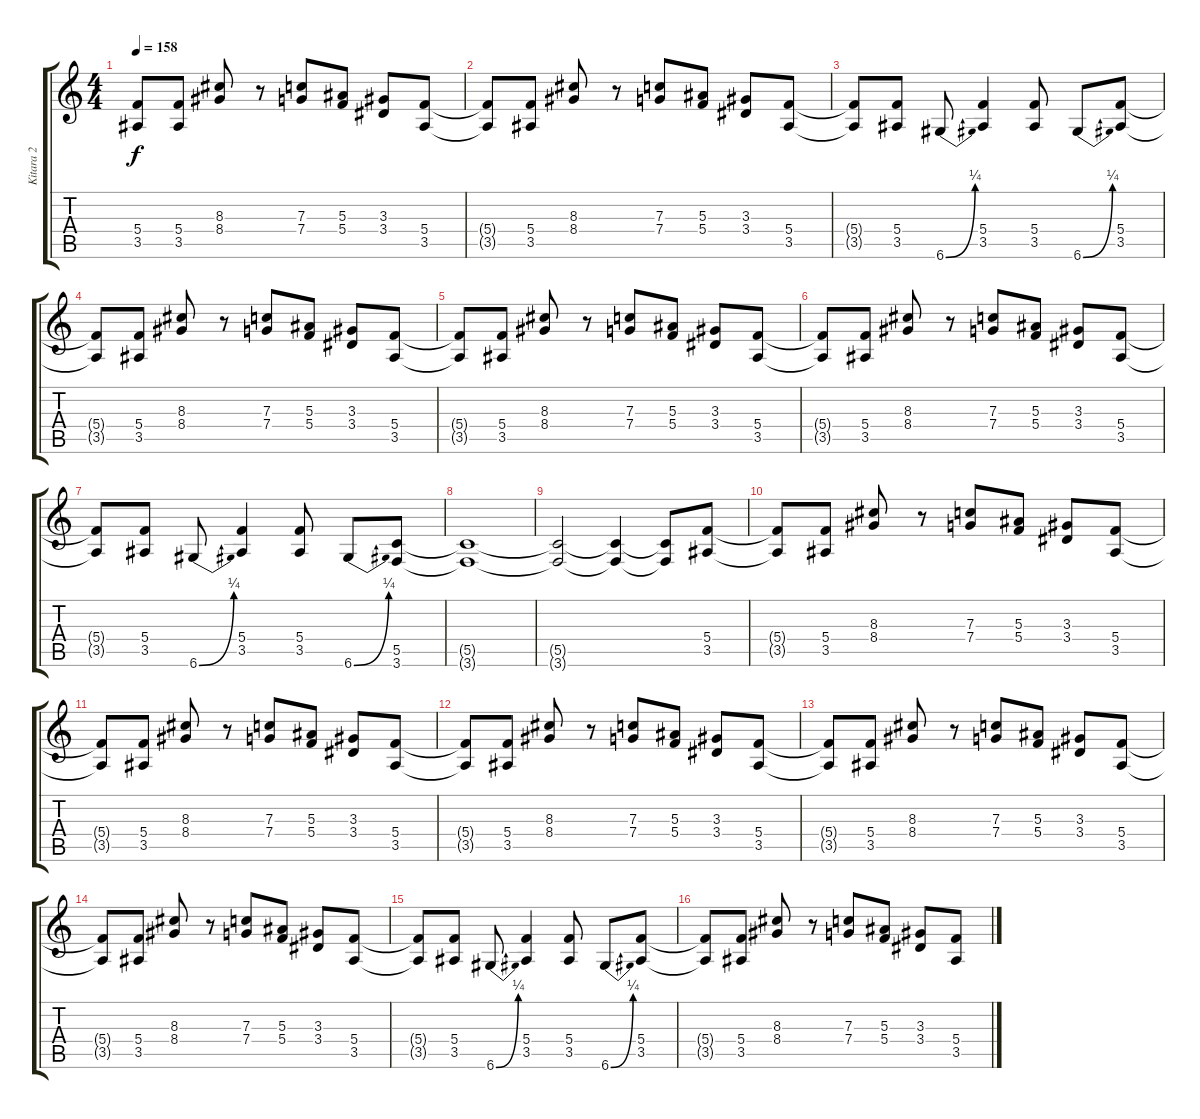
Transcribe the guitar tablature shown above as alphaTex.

\track ("Kitara 2" "Kitara 2") {instrument distortionguitar}
\staff {score tabs}
\tuning (D4 A3 F3 C3 G2 D2) {hide}
\ts (4 4)
\tempo 158
\clef g2
\ks c
(5.4{t} 3.5{t}).8{dy f} (5.4 3.5).8 (8.3 8.4).8 r.8 (7.3 7.4).8 (5.3 5.4).8 (3.3 3.4).8 (5.4 3.5).8 |
(5.4{t} 3.5{t}).8 (5.4 3.5).8 (8.3 8.4).8 r.8 (7.3 7.4).8 (5.3 5.4).8 (3.3 3.4).8 (5.4 3.5).8 |
(5.4{t} 3.5{t}).8 (5.4 3.5).8 6.6{be (bend 0 0 60 1)}.8 (5.4 3.5).4 (5.4 3.5).8 6.6{be (bend 0 0 60 1)}.8 (5.4 3.5).8 |
(5.4{t} 3.5{t}).8 (5.4 3.5).8 (8.3 8.4).8 r.8 (7.3 7.4).8 (5.3 5.4).8 (3.3 3.4).8 (5.4 3.5).8 |
(5.4{t} 3.5{t}).8 (5.4 3.5).8 (8.3 8.4).8 r.8 (7.3 7.4).8 (5.3 5.4).8 (3.3 3.4).8 (5.4 3.5).8 |
(5.4{t} 3.5{t}).8 (5.4 3.5).8 (8.3 8.4).8 r.8 (7.3 7.4).8 (5.3 5.4).8 (3.3 3.4).8 (5.4 3.5).8 |
(5.4{t} 3.5{t}).8 (5.4 3.5).8 6.6{be (bend 0 0 60 1)}.8 (5.4 3.5).4 (5.4 3.5).8 6.6{be (bend 0 0 60 1)}.8 (5.5 3.6).8 |
(5.5{t} 3.6{t}).1 |
(5.5{t} 3.6{t}).2 (5.5{t} 3.6{t}).4 (5.5{t} 3.6{t}).8 (5.4 3.5).8 |
(5.4{t} 3.5{t}).8 (5.4 3.5).8 (8.3 8.4).8 r.8 (7.3 7.4).8 (5.3 5.4).8 (3.3 3.4).8 (5.4 3.5).8 |
(5.4{t} 3.5{t}).8 (5.4 3.5).8 (8.3 8.4).8 r.8 (7.3 7.4).8 (5.3 5.4).8 (3.3 3.4).8 (5.4 3.5).8 |
(5.4{t} 3.5{t}).8 (5.4 3.5).8 (8.3 8.4).8 r.8 (7.3 7.4).8 (5.3 5.4).8 (3.3 3.4).8 (5.4 3.5).8 |
(5.4{t} 3.5{t}).8 (5.4 3.5).8 (8.3 8.4).8 r.8 (7.3 7.4).8 (5.3 5.4).8 (3.3 3.4).8 (5.4 3.5).8 |
(5.4{t} 3.5{t}).8 (5.4 3.5).8 (8.3 8.4).8 r.8 (7.3 7.4).8 (5.3 5.4).8 (3.3 3.4).8 (5.4 3.5).8 |
(5.4{t} 3.5{t}).8 (5.4 3.5).8 6.6{be (bend 0 0 60 1)}.8 (5.4 3.5).4 (5.4 3.5).8 6.6{be (bend 0 0 60 1)}.8 (5.4 3.5).8 |
(5.4{t} 3.5{t}).8 (5.4 3.5).8 (8.3 8.4).8 r.8 (7.3 7.4).8 (5.3 5.4).8 (3.3 3.4).8 (5.4 3.5).8
